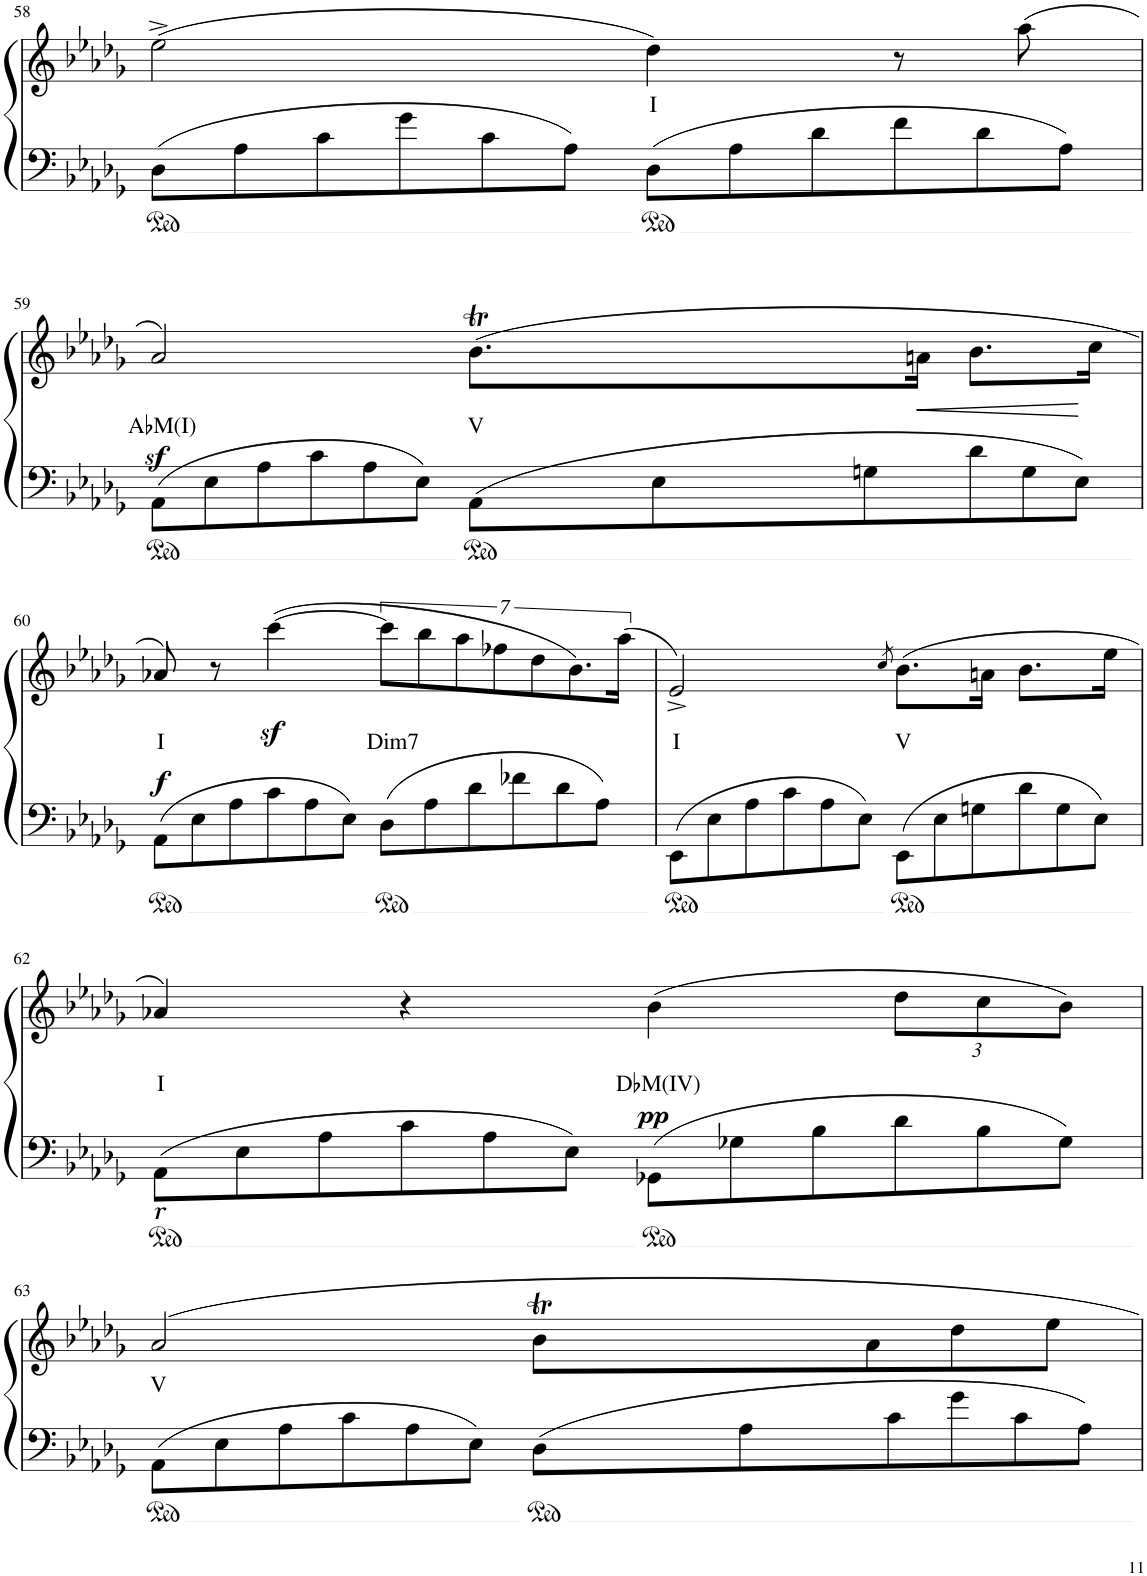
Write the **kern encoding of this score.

**kern	**kern	**text	**dynam
*part1	*part1	*part1	*part1
*staff2	*staff1	*staff1	*staff1/2
*I"Piano	*	*	*
*I'Pno	*	*	*
!!LO:PB:g=z
*clefF4	*clefG2	*	*
*k[b-e-a-d-g-]	*k[b-e-a-d-g-]	*	*
*M4/4	*M4/4	*	*
*met(c)	*met(c)	*	*
*Xtuplet	*	*	*
=58	=58	=58	=58
12D-\L	(2ee-^\	.	.
12A-\	.	.	.
12c\	.	.	.
12g-\	.	.	.
12c\	.	.	.
12A-\J	.	.	.
!	!	!LO:LY:b	!
12D-\L	4dd-\)	I	.
12A-\	.	.	.
12d-\	.	.	.
12f\	8r	.	.
12d-\	.	.	.
.	(8aa-\	.	.
12A-\J	.	.	.
!!LO:LB:g=z
=59	=59	=59	=59
!	!	!LO:LY:b	!LO:DY:b
*	*^	*	*
12AA-\L	2a-/)	48%25ryy	A♭M(I)	sf
12E-\	.	.	.	.
12A-\	.	.	.	.
12c\	.	.	.	.
12A-\	.	.	.	.
12E-\J	.	.	.	.
!	!	!	!LO:LY:b	!
12AA-\L	(>8.b-T\L	.	V	.
*	*	*Xtuplet	*	*
.	.	48cc!	.	.
.	.	48b-!	.	.
.	.	48cc!	.	.
12E-\	.	48b-!	.	.
.	.	48cc!	.	.
.	.	48b-!	.	.
.	.	48cc!	.	.
12Gn\	.	48b-!	.	.
!	!	!	!	!LO:HP:b
.	16an\Jk	4ryy	.	<
12d-\	8.b-\L	.	.	.
12G\	.	.	.	.
12E-\J	.	.	.	.
.	16cc\Jk	16ryy	.	[
!!LO:LB:g=z
=60	=60	=60	=60	=60
!	!	!	!LO:LY:b	!LO:DY:b
*	*v	*v	*	*
12AA-\L	8a-X/)	I	f
12E-\	.	.	.
.	8r	.	.
12A-\	.	.	.
12c\	([4cccz<\	.	.
12A-\	.	.	.
12E-\J	.	.	.
*	*tuplet	*	*
!	!	!LO:LY:b	!
12D-\L	14ccc\L]	Dim7	.
.	14bb-\	.	.
12A-\	.	.	.
.	14aa-\	.	.
12d-\	.	.	.
.	14ff-X\	.	.
12f-X\	.	.	.
.	14dd-\	.	.
12d-\	.	.	.
.	14.b-\)	.	.
12A-\J	.	.	.
.	(28aa-\Jk	.	.
=61	=61	=61	=61
!	!	!LO:LY:b	!
12EE-\L	2e-^/)	I	.
12E-\	.	.	.
12A-\	.	.	.
12c\	.	.	.
12A-\	.	.	.
12E-\J	.	.	.
.	8qcc/	.	.
!	!	!LO:LY:b	!
12EE-\L	(8.b-\L	V	.
12E-\	.	.	.
12Gn\	.	.	.
.	16an\Jk	.	.
12d-\	8.b-\L	.	.
12G\	.	.	.
12E-\J	.	.	.
.	16ee-\Jk	.	.
!!LO:LB:g=z
=62	=62	=62	=62
!	!	!LO:LY:b	!LO:DY:b=2
12AA-\L	4a-X/)	I	other-dynamics
12E-\	.	.	.
12A-\	.	.	.
12c\	4r	.	.
12A-\	.	.	.
12E-\J	.	.	.
!	!	!LO:LY:b	!LO:DY:b
12GG-X\L	(4b-\	D♭M(IV)	pp
12G-X\	.	.	.
12B-\	.	.	.
*	*Xbrackettup	*	*
12d-\	12dd-\L	.	.
12B-\	12cc\	.	.
12G-\J	12b-\J)	.	.
!!LO:LB:g=z
=63	=63	=63	=63
!	!	!LO:LY:b	!
*	*^	*	*
12AA-\L	2a-/	2ryy	V	.
12E-\	.	.	.	.
12A-\	.	.	.	.
12c\	.	.	.	.
12A-\	.	.	.	.
12E-\J	.	.	.	.
*	*	*Xtuplet	*	*
12D-\L	8b-T\L	48ryy	.	.
.	.	48cc!	.	.
.	.	48b-!	.	.
.	.	48cc!	.	.
12A-\	.	48b-!	.	.
.	.	48cc!	.	.
.	8a-\	4.ryy	.	.
12c\	.	.	.	.
12g-\	8dd-\	.	.	.
12c\	.	.	.	.
.	8ee-\J	.	.	.
12A-\J	.	.	.	.
*	*v	*v	*	*
=	=	=	=
*-	*-	*-	*-
